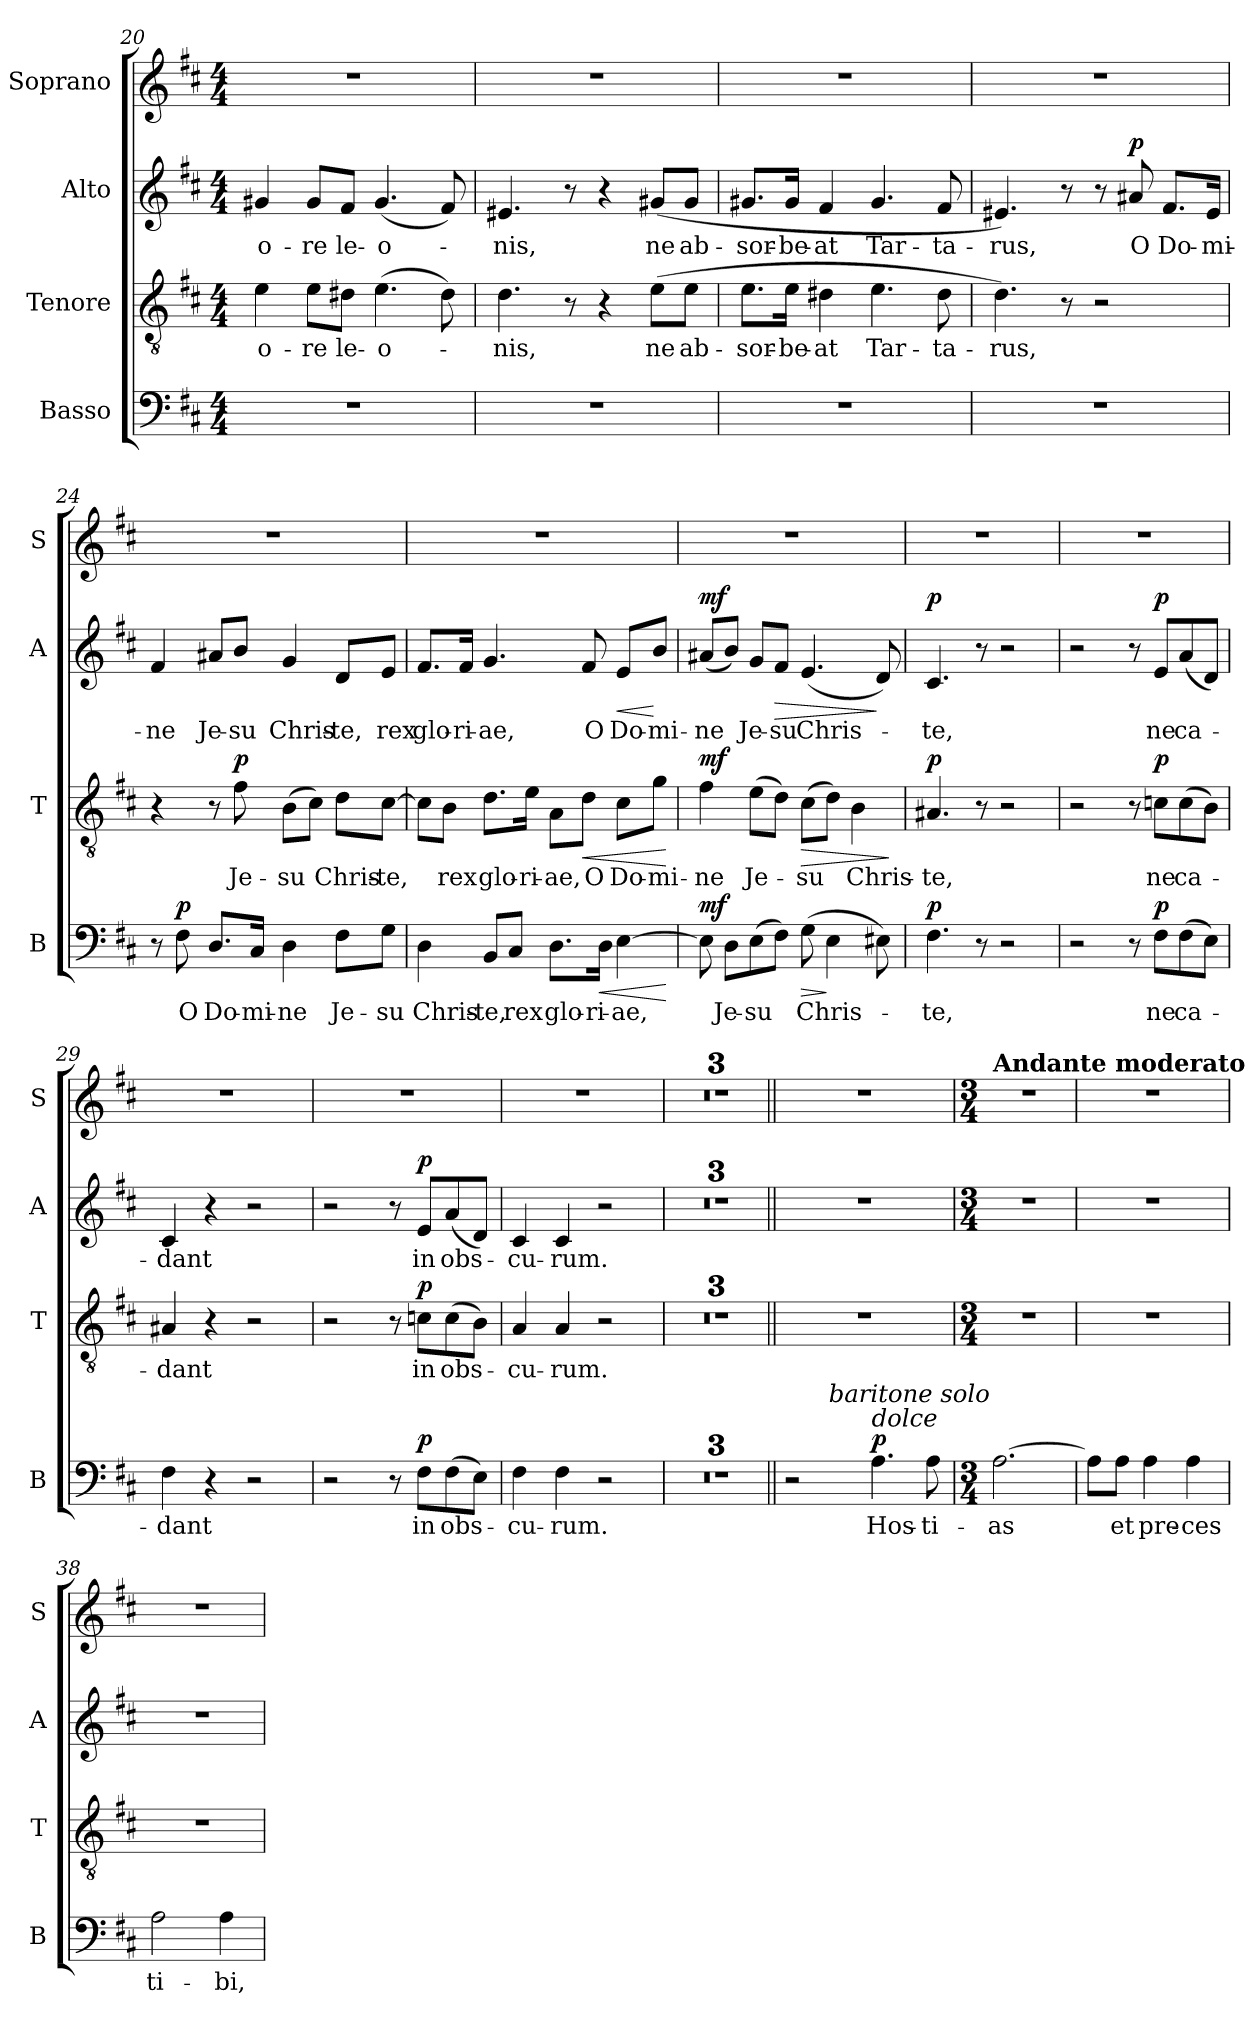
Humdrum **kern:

**kern	**text	**dynam	**kern	**text	**dynam	**kern	**text	**dynam	**kern
*part4	*part4	*part4	*part3	*part3	*part3	*part2	*part2	*part2	*part1
*staff4	*staff4	*staff4	*staff3	*staff3	*staff3	*staff2	*staff2	*staff2	*staff1
*I"Basso	*	*	*I"Tenore	*	*	*I"Alto	*	*	*I"Soprano
*I'B	*	*	*I'T	*	*	*I'A	*	*	*I'S
*clefF4	*	*	*clefGv2	*	*	*clefG2	*	*	*clefG2
*k[f#c#]	*	*	*k[f#c#]	*	*	*k[f#c#]	*	*	*k[f#c#]
*b:	*	*	*b:	*	*	*b:	*	*	*b:
*M4/4	*	*	*M4/4	*	*	*M4/4	*	*	*M4/4
=20	=20	=20	=20	=20	=20	=20	=20	=20	=20
!	!	!	!	!LO:LY:b	!	!	!LO:LY:b	!	!
1r	.	.	4e\	o-	.	4g#X/	o-	.	1r
!	!	!	!	!LO:LY:b	!	!	!LO:LY:b	!	!
.	.	.	8e\L	-re	.	8g#/L	-re	.	.
!	!	!	!	!LO:LY:b	!	!	!LO:LY:b	!	!
.	.	.	8d#X\J	le-	.	8f#/J	le-	.	.
!	!	!	!	!LO:LY:b	!	!	!LO:LY:b	!	!
.	.	.	(>4.e\	-o-	.	(<4.g#/	-o-	.	.
.	.	.	8d#\)	.	.	8f#/)	.	.	.
=21	=21	=21	=21	=21	=21	=21	=21	=21	=21
!	!	!	!	!LO:LY:b	!	!	!LO:LY:b	!	!
1r	.	.	4.d\	-nis,	.	4.e#X/	-nis,	.	1r
.	.	.	8r	.	.	8r	.	.	.
.	.	.	4r	.	.	4r	.	.	.
!	!	!	!	!LO:LY:b	!	!	!LO:LY:b	!	!
.	.	.	(>8e\L	ne	.	(<8g#X/L	ne	.	.
!	!	!	!	!LO:LY:b	!	!	!LO:LY:b	!	!
.	.	.	8e\J	ab-	.	8g#/J	ab-	.	.
!!LO:LB:g=z
=22	=22	=22	=22	=22	=22	=22	=22	=22	=22
!	!	!	!	!LO:LY:b	!	!	!LO:LY:b	!	!
1r	.	.	8.e\L	-sor-	.	8.g#X/L	-sor-	.	1r
!	!	!	!	!LO:LY:b	!	!	!LO:LY:b	!	!
.	.	.	16e\Jk	-be-	.	16g#/Jk	-be-	.	.
!	!	!	!	!LO:LY:b	!	!	!LO:LY:b	!	!
.	.	.	4d#X\	-at	.	4f#/	-at	.	.
!	!	!	!	!LO:LY:b	!	!	!LO:LY:b	!	!
.	.	.	4.e\	Tar-	.	4.g#/	Tar-	.	.
!	!	!	!	!LO:LY:b	!	!	!LO:LY:b	!	!
.	.	.	8d#\	-ta-	.	8f#/	-ta-	.	.
=23	=23	=23	=23	=23	=23	=23	=23	=23	=23
!	!	!	!	!LO:LY:b	!	!	!LO:LY:b	!	!
1r	.	.	4.d\)	-rus,	.	4.e#X/)	-rus,	.	1r
.	.	.	8r	.	.	8r	.	.	.
.	.	.	2r	.	.	8r	.	.	.
!	!	!	!	!	!	!	!LO:LY:b	!LO:DY:a	!
.	.	.	.	.	.	8a#X/	O	p	.
!	!	!	!	!	!	!	!LO:LY:b	!	!
.	.	.	.	.	.	8.f#/L	Do-	.	.
!	!	!	!	!	!	!	!LO:LY:b	!	!
.	.	.	.	.	.	16e#/Jk	-mi-	.	.
=24	=24	=24	=24	=24	=24	=24	=24	=24	=24
!	!	!	!	!	!	!	!LO:LY:b	!	!
8r	.	.	4r	.	.	4f#/	-ne	.	1r
!	!LO:LY:b	!LO:DY:a	!	!	!	!	!	!	!
8F#\	O	p	.	.	.	.	.	.	.
!	!LO:LY:b	!	!	!	!	!	!LO:LY:b	!	!
8.D/L	Do-	.	8r	.	.	8a#X/L	Je-	.	.
!	!	!	!	!LO:LY:b	!LO:DY:a	!	!LO:LY:b	!	!
.	.	.	8f#\	Je-	p	8b/J	-su	.	.
!	!LO:LY:b	!	!	!	!	!	!	!	!
16C#/Jk	-mi-	.	.	.	.	.	.	.	.
!	!LO:LY:b	!	!	!LO:LY:b	!	!	!LO:LY:b	!	!
4D\	-ne	.	(>8B\L	-su	.	4g/	Chris-	.	.
.	.	.	8c#\J)	.	.	.	.	.	.
!	!LO:LY:b	!	!	!LO:LY:b	!	!	!LO:LY:b	!	!
8F#\L	Je-	.	8d\L	Chris-	.	8d/L	-te,	.	.
!	!LO:LY:b	!	!	!LO:LY:b	!	!	!LO:LY:b	!	!
8G\J	-su	.	[8c#\J	-te,	.	8e/J	rex	.	.
=25	=25	=25	=25	=25	=25	=25	=25	=25	=25
!	!LO:LY:b	!	!	!	!	!	!LO:LY:b	!	!
4D\	Chris-	.	8c#\L]	.	.	8.f#/L	glo-	.	1r
!	!	!	!	!LO:LY:b	!	!	!	!	!
.	.	.	8B\J	rex	.	.	.	.	.
!	!	!	!	!	!	!	!LO:LY:b	!	!
.	.	.	.	.	.	16f#/Jk	-ri-	.	.
!	!LO:LY:b	!	!	!LO:LY:b	!	!	!LO:LY:b	!	!
8BB/L	-te,	.	8.d\L	glo-	.	4.g/	-ae,	.	.
!	!LO:LY:b	!	!	!	!	!	!	!	!
8C#/J	rex	.	.	.	.	.	.	.	.
!	!	!	!	!LO:LY:b	!	!	!	!	!
.	.	.	16e\Jk	-ri-	.	.	.	.	.
!	!LO:LY:b	!	!	!LO:LY:b	!	!	!	!	!
8.D\L	glo-	.	8A\L	-ae,	.	.	.	.	.
!	!	!	!	!LO:LY:b	!LO:HP:b	!	!LO:LY:b	!	!
.	.	.	8d\J	O	<	8f#/	O	.	.
!	!LO:LY:b	!LO:HP:b	!	!	!	!	!	!	!
16D\Jk	-ri-	<	.	.	.	.	.	.	.
!	!LO:LY:b	!	!	!LO:LY:b	!	!	!LO:LY:b	!LO:HP:b	!
[4E\	-ae,	.	8c#\L	Do-	.	8e/L	Do-	<	.
!	!	!	!	!LO:LY:b	!	!	!LO:LY:b	!	!
.	.	.	8g\J	-mi-	.	8b/J	-mi-	[	.
.	.	[	.	.	[	.	.	.	.
!!LO:PB:g=z
=26	=26	=26	=26	=26	=26	=26	=26	=26	=26
!	!	!LO:DY:a	!	!LO:LY:b	!LO:DY:a	!	!LO:LY:b	!LO:DY:a	!
8E\]	.	mf	4f#\	-ne	mf	(<8a#X/L	-ne	mf	1r
!	!LO:LY:b	!	!	!	!	!	!	!	!
8D\L	Je-	.	.	.	.	8b/J)	.	.	.
!	!LO:LY:b	!	!	!LO:LY:b	!	!	!LO:LY:b	!	!
(>8E\	-su	.	(>8e\L	Je-	.	8g/L	Je-	.	.
!	!	!	!	!	!	!	!LO:LY:b	!LO:HP:b	!
8F#\J)	.	.	8d\J)	.	.	8f#/J	-su	>	.
!	!LO:LY:b	!LO:HP:b	!	!LO:LY:b	!LO:HP:b	!	!LO:LY:b	!	!
(>8G\	Chris-	>	(>8c#\L	-su	>	(<4.e/	Chris-	.	.
4E\	.	]	8d\J)	.	.	.	.	.	.
!	!	!	!	!LO:LY:b	!	!	!	!	!
.	.	.	4B\	Chris-	.	.	.	.	.
8E#X\)	.	.	.	.	.	8d/)	.	]	.
.	.	.	.	.	]	.	.	.	.
=27	=27	=27	=27	=27	=27	=27	=27	=27	=27
!	!LO:LY:b	!LO:DY:a	!	!LO:LY:b	!LO:DY:a	!	!LO:LY:b	!LO:DY:a	!
4.F#\	-te,	p	4.A#X/	-te,	p	4.c#/	-te,	p	1r
8r	.	.	8r	.	.	8r	.	.	.
2r	.	.	2r	.	.	2r	.	.	.
=28	=28	=28	=28	=28	=28	=28	=28	=28	=28
2r	.	.	2r	.	.	2r	.	.	1r
8r	.	.	8r	.	.	8r	.	.	.
!	!LO:LY:b	!LO:DY:a	!	!LO:LY:b	!LO:DY:a	!	!LO:LY:b	!LO:DY:a	!
8F#\L	ne	p	8cn\L	ne	p	8e/L	ne	p	.
!	!LO:LY:b	!	!	!LO:LY:b	!	!	!LO:LY:b	!	!
(>8F#\	ca-	.	(>8c\	ca-	.	(<8a/	ca-	.	.
8E\J)	.	.	8B\J)	.	.	8d/J)	.	.	.
=29	=29	=29	=29	=29	=29	=29	=29	=29	=29
!	!LO:LY:b	!	!	!LO:LY:b	!	!	!LO:LY:b	!	!
4F#\	-dant	.	4A#X/	-dant	.	4c#/	-dant	.	1r
4r	.	.	4r	.	.	4r	.	.	.
2r	.	.	2r	.	.	2r	.	.	.
=30	=30	=30	=30	=30	=30	=30	=30	=30	=30
2r	.	.	2r	.	.	2r	.	.	1r
8r	.	.	8r	.	.	8r	.	.	.
!	!LO:LY:b	!LO:DY:a	!	!LO:LY:b	!LO:DY:a	!	!LO:LY:b	!LO:DY:a	!
8F#\L	in	p	8cn\L	in	p	8e/L	in	p	.
!	!LO:LY:b	!	!	!LO:LY:b	!	!	!LO:LY:b	!	!
(>8F#\	obs-	.	(>8c\	obs-	.	(<8a/	obs-	.	.
8E\J)	.	.	8B\J)	.	.	8d/J)	.	.	.
!!LO:LB:g=z
=31	=31	=31	=31	=31	=31	=31	=31	=31	=31
!	!LO:LY:b	!	!	!LO:LY:b	!	!	!LO:LY:b	!	!
4F#\	-cu-	.	4A/	-cu-	.	4c#/	-cu-	.	1r
!	!LO:LY:b	!	!	!LO:LY:b	!	!	!LO:LY:b	!	!
4F#\	-rum.	.	4A/	-rum.	.	4c#/	-rum.	.	.
2r	.	.	2r	.	.	2r	.	.	.
=32	=32	=32	=32	=32	=32	=32	=32	=32	=32
1r	.	.	1r	.	.	1r	.	.	1r
=33	=33	=33	=33	=33	=33	=33	=33	=33	=33
1r	.	.	1r	.	.	1r	.	.	1r
=34	=34	=34	=34	=34	=34	=34	=34	=34	=34
1r	.	.	1r	.	.	1r	.	.	1r
=35||	=35||	=35||	=35||	=35||	=35||	=35||	=35||	=35||	=35||
*^	*	*	*	*	*	*	*	*	*
2r	4ryy	.	.	1r	.	.	1r	.	.	1r
!	!LO:TX:a:i:t=baritone solo	!	!	!	!	!	!	!	!	!
.	2.ryy	.	.	.	.	.	.	.	.	.
!LO:TX:a:i:t=dolce	!	!	!	!	!	!	!	!	!	!
!	!	!LO:LY:b	!LO:DY:a	!	!	!	!	!	!	!
4.A\	.	Hos-	p	.	.	.	.	.	.	.
!	!	!LO:LY:b	!	!	!	!	!	!	!	!
8A\	.	-ti-	.	.	.	.	.	.	.	.
*v	*v	*	*	*	*	*	*	*	*	*
=36	=36	=36	=36	=36	=36	=36	=36	=36	=36
*M3/4	*	*	*M3/4	*	*	*M3/4	*	*	*M3/4
*	*	*	*	*	*	*	*	*	*MM63
*^	*	*	*	*	*	*	*	*	*
!	!	!	!	!	!	!	!	!	!	!LO:TX:a:B:t=Andante moderato
!	!	!LO:LY:b	!	!	!	!	!	!	!	!
*v	*v	*	*	*	*	*	*	*	*	*
[2.A\	-as	.	2.r	.	.	2.r	.	.	2.r
=37	=37	=37	=37	=37	=37	=37	=37	=37	=37
8A\L]	.	.	2.r	.	.	2.r	.	.	2.r
!	!LO:LY:b	!	!	!	!	!	!	!	!
8A\J	et	.	.	.	.	.	.	.	.
!	!LO:LY:b	!	!	!	!	!	!	!	!
4A\	pre-	.	.	.	.	.	.	.	.
!	!LO:LY:b	!	!	!	!	!	!	!	!
4A\	-ces	.	.	.	.	.	.	.	.
=38	=38	=38	=38	=38	=38	=38	=38	=38	=38
!	!LO:LY:b	!	!	!	!	!	!	!	!
2A\	ti-	.	2.r	.	.	2.r	.	.	2.r
!	!LO:LY:b	!	!	!	!	!	!	!	!
4A\	-bi,	.	.	.	.	.	.	.	.
=	=	=	=	=	=	=	=	=	=
*-	*-	*-	*-	*-	*-	*-	*-	*-	*-
